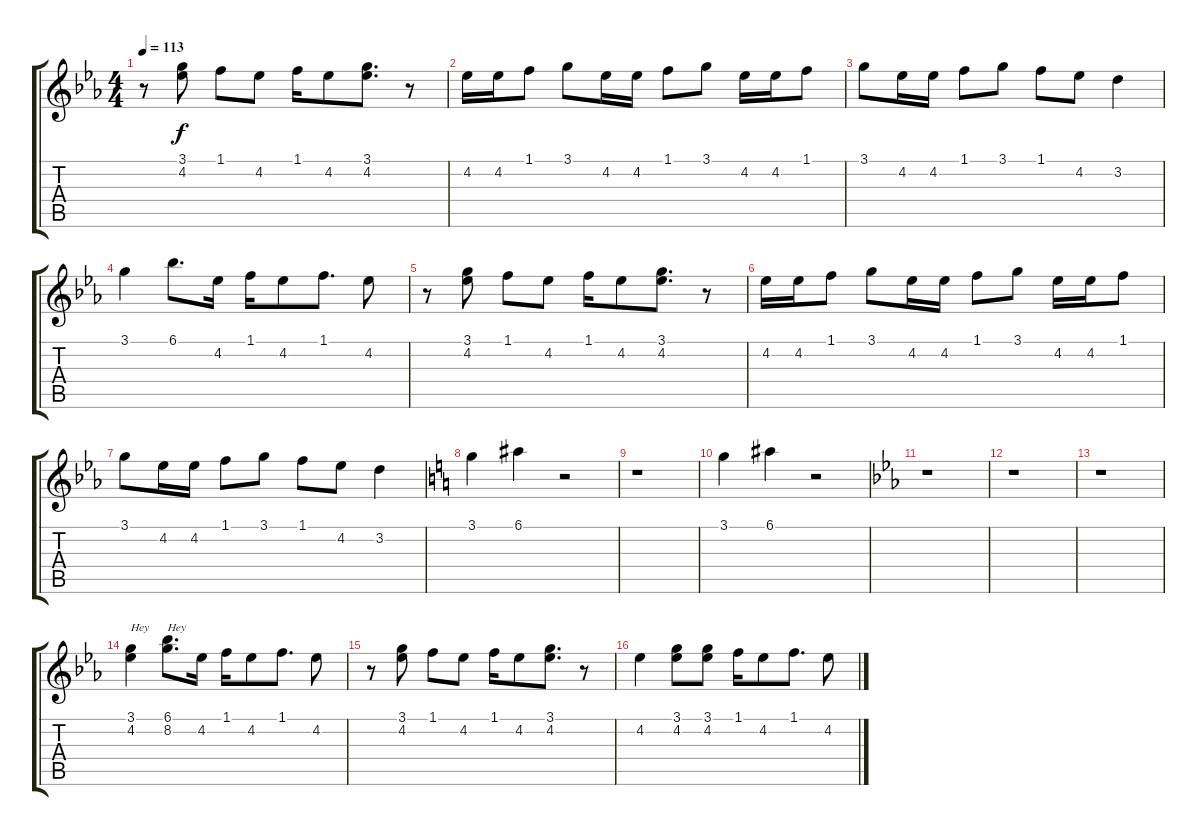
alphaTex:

\track "" {instrument distortionguitar}
\staff {score tabs}
\tuning (E4 B3 G3 D3 A2 E2) {hide}
\ts (4 4)
\tempo 113
\clef g2
\ks eb
r.8{dy f} (3.1 4.2).8{txt ""} 1.1.8{txt ""} 4.2.8 1.1.16{txt ""} 4.2.8{txt ""} (3.1 4.2).8{d txt ""} r.8 |
4.2.16{txt ""} 4.2.16{txt ""} 1.1.8{txt ""} 3.1.8{txt ""} 4.2.16{txt ""} 4.2.16{txt ""} 1.1.8{txt ""} 3.1.8 4.2.16{txt ""} 4.2.16{txt ""} 1.1.8{txt ""} |
3.1.8{txt ""} 4.2.16{txt ""} 4.2.16{txt ""} 1.1.8{txt ""} 3.1.8{txt ""} 1.1.8{txt ""} 4.2.8{txt ""} 3.2.4{txt ""} |
3.1.4{txt ""} 6.1.8{d txt ""} 4.2.16 1.1.16{txt ""} 4.2.8{txt ""} 1.1.8{d txt ""} 4.2.8{txt ""} |
r.8 (3.1 4.2).8{txt ""} 1.1.8{txt ""} 4.2.8 1.1.16{txt ""} 4.2.8{txt ""} (3.1 4.2).8{d txt ""} r.8 |
4.2.16{txt ""} 4.2.16 1.1.8{txt ""} 3.1.8{txt ""} 4.2.16{txt ""} 4.2.16 1.1.8{txt ""} 3.1.8{txt ""} 4.2.16{txt ""} 4.2.16{txt ""} 1.1.8{txt ""} |
3.1.8{txt ""} 4.2.16{txt ""} 4.2.16 1.1.8{txt ""} 3.1.8{txt ""} 1.1.8{txt ""} 4.2.8{txt ""} 3.2.4{txt ""} |
\ks c
3.1.4{txt ""} 6.1.4{txt ""} r.2 |
r.1 |
3.1.4{txt ""} 6.1.4{txt ""} r.2 |
\ks eb
r.1 |
r.1 |
r.1 |
(3.1 4.2).4{txt "Hey"} (6.1 8.2).8{d txt "Hey"} 4.2.16 1.1.16{txt ""} 4.2.8{txt ""} 1.1.8{d txt ""} 4.2.8{txt ""} |
r.8 (3.1 4.2).8{txt ""} 1.1.8{txt ""} 4.2.8{txt ""} 1.1.16{txt ""} 4.2.8{txt ""} (3.1 4.2).8{d txt ""} r.8 |
4.2.4{txt ""} (3.1 4.2).8{txt ""} (3.1 4.2).8{txt ""} 1.1.16{txt ""} 4.2.8{txt ""} 1.1.8{d txt ""} 4.2.8{txt ""}
